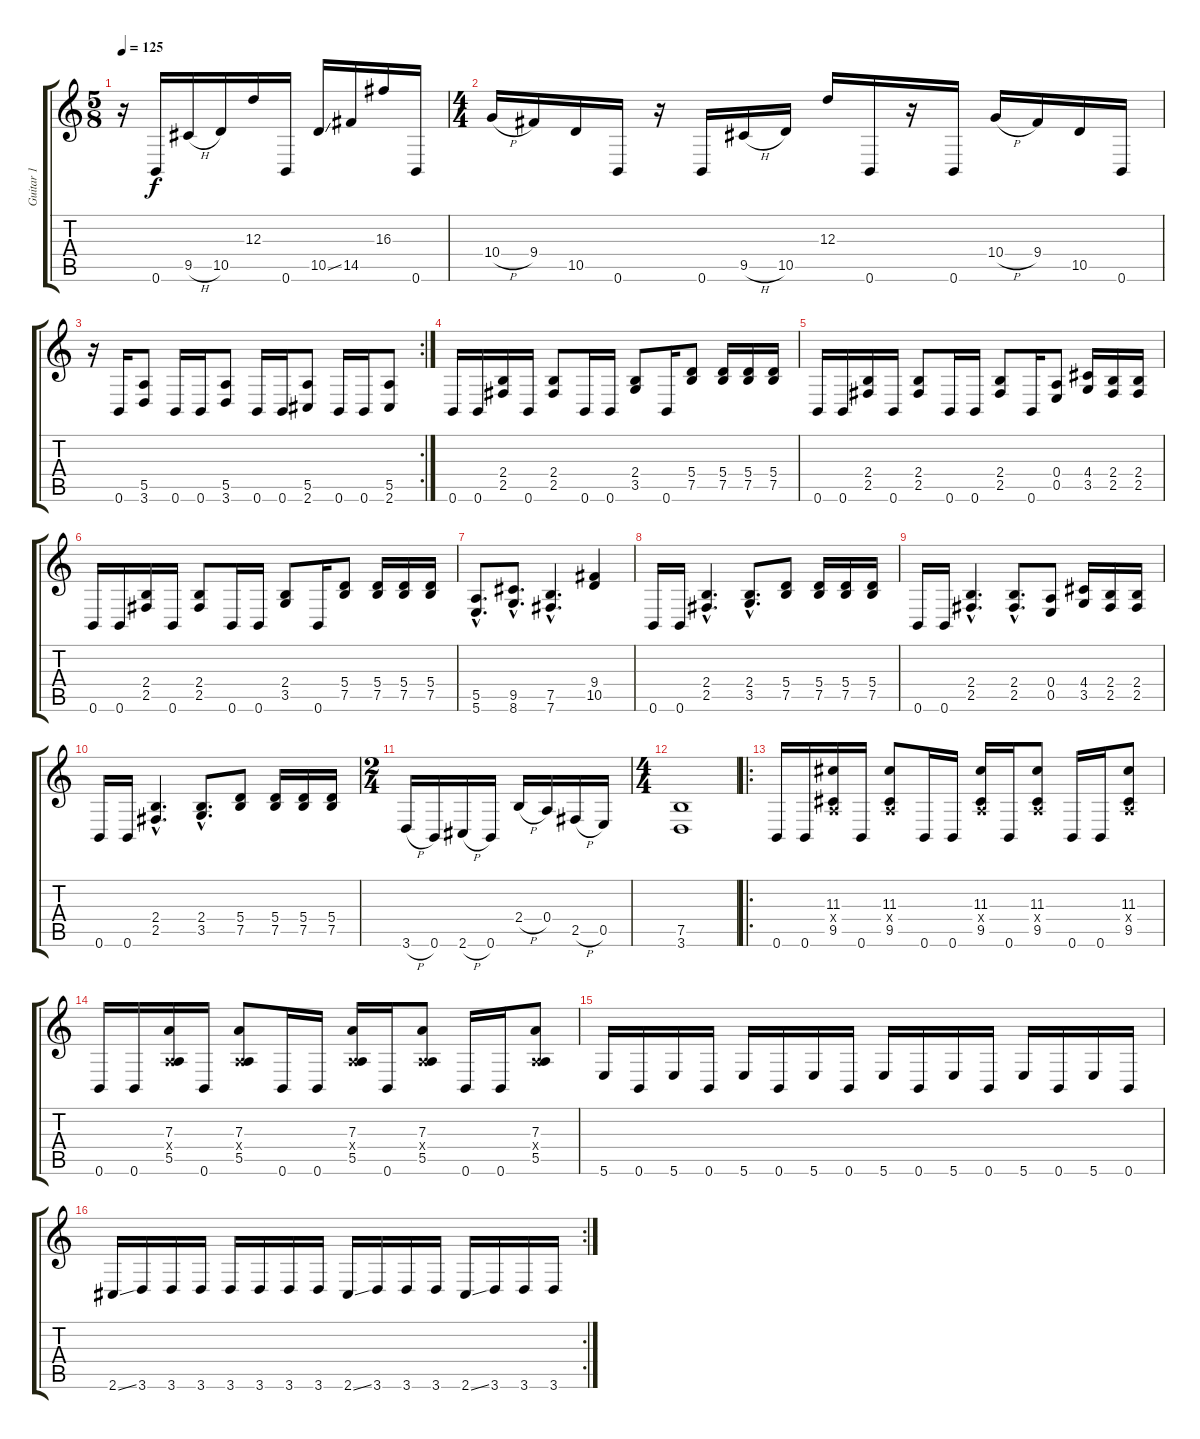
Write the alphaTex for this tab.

\track ("Guitar 1" "Guitar 1") {instrument distortionguitar}
\staff {score tabs}
\tuning (B3 Gb3 D3 A2 E2 B1) {hide}
\ts (5 8)
\tempo 125
\clef g2
\ks c
r.16{dy f} 0.6.16 9.5{h}.16 10.5.16 12.3.16 0.6.16 10.5{ss}.16 14.5.16 16.3.16 0.6.16 |
\ts (4 4)
10.4{h}.16 9.4.16 10.5.16 0.6.16 r.16 0.6.16 9.5{h}.16 10.5.16 12.3.16 0.6.16 r.16 0.6.16 10.4{h}.16 9.4.16 10.5.16 0.6.16 |
\rc 2
r.16 0.6.16 (5.5 3.6).8 0.6.16 0.6.16 (5.5 3.6).8 0.6.16 0.6.16 (5.5 2.6).8 0.6.16 0.6.16 (5.5 2.6).8 |
0.6.16 0.6.16 (2.4 2.5).16 0.6.16 (2.4 2.5).8 0.6.16 0.6.16 (2.4 3.5).8 0.6.16 (5.4 7.5).8 (5.4 7.5).16 (5.4 7.5).16 (5.4 7.5).16 |
0.6.16 0.6.16 (2.4 2.5).16 0.6.16 (2.4 2.5).8 0.6.16 0.6.16 (2.4 2.5).8 0.6.16 (0.4 0.5).8 (4.4 3.5).16 (2.4 2.5).16 (2.4 2.5).16 |
0.6.16 0.6.16 (2.4 2.5).16 0.6.16 (2.4 2.5).8 0.6.16 0.6.16 (2.4 3.5).8 0.6.16 (5.4 7.5).8 (5.4 7.5).16 (5.4 7.5).16 (5.4 7.5).16 |
(5.5{hac} 5.6{hac}).8{d} (9.5{hac} 8.6{hac}).8{d} (7.5{hac} 7.6{hac}).4{d} (9.4 10.5).4 |
0.6.16 0.6.16 (2.4{hac} 2.5{hac}).4{d} (2.4{hac} 3.5{hac}).8{d} (5.4 7.5).8 (5.4 7.5).16 (5.4 7.5).16 (5.4 7.5).16 |
0.6.16 0.6.16 (2.4{hac} 2.5{hac}).4{d} (2.4{hac} 2.5{hac}).8{d} (0.4 0.5).8 (4.4 3.5).16 (2.4 2.5).16 (2.4 2.5).16 |
0.6.16 0.6.16 (2.4{hac} 2.5{hac}).4{d} (2.4{hac} 3.5{hac}).8{d} (5.4 7.5).8 (5.4 7.5).16 (5.4 7.5).16 (5.4 7.5).16 |
\ts (2 4)
3.6{h}.16 0.6.16 2.6{h}.16 0.6.16 2.4{h}.16 0.4.16 2.5{h}.16 0.5.16 |
\ts (4 4)
(7.5 3.6).1 |
\ro
0.6.16 0.6.16 (11.3 0.4{x} 9.5).16 0.6.16 (11.3 0.4{x} 9.5).8 0.6.16 0.6.16 (11.3 0.4{x} 9.5).16 0.6.16 (11.3 0.4{x} 9.5).8 0.6.16 0.6.16 (11.3 0.4{x} 9.5).8 |
0.6.16 0.6.16 (7.3 0.4{x} 5.5).16 0.6.16 (7.3 0.4{x} 5.5).8 0.6.16 0.6.16 (7.3 0.4{x} 5.5).16 0.6.16 (7.3 0.4{x} 5.5).8 0.6.16 0.6.16 (7.3 0.4{x} 5.5).8 |
5.6.16 0.6.16 5.6.16 0.6.16 5.6.16 0.6.16 5.6.16 0.6.16 5.6.16 0.6.16 5.6.16 0.6.16 5.6.16 0.6.16 5.6.16 0.6.16 |
\rc 2
2.6{ss}.16 3.6.16 3.6.16 3.6.16 3.6.16 3.6.16 3.6.16 3.6.16 2.6{ss}.16 3.6.16 3.6.16 3.6.16 2.6{ss}.16 3.6.16 3.6.16 3.6.16
